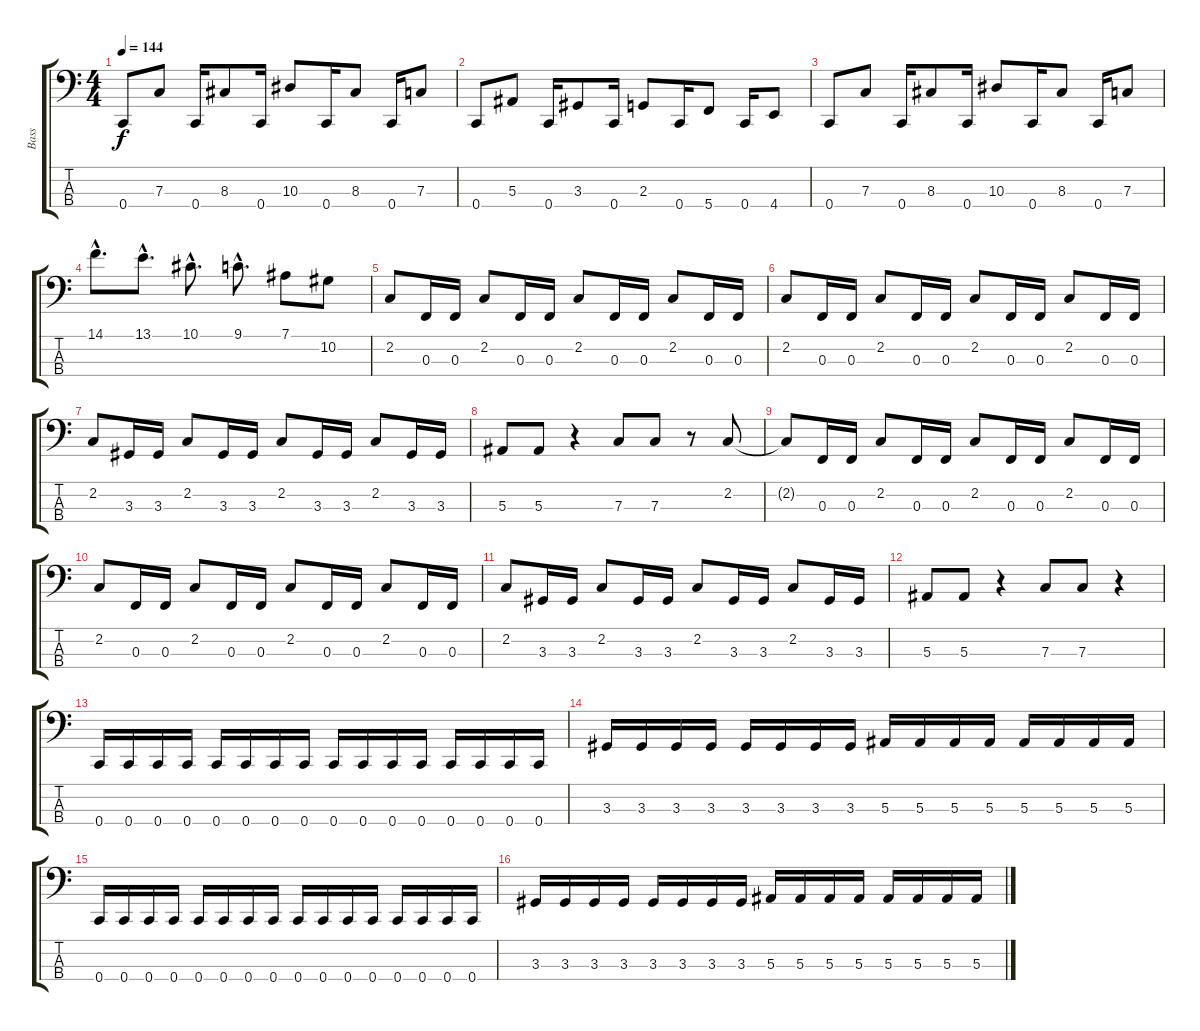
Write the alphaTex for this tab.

\track ("Bass" "Bass") {instrument electricbasspick}
\staff {score tabs}
\tuning (Eb2 Bb1 F1 C1) {hide}
\ts (4 4)
\tempo 144
\clef f4
\ks c
0.4.8{dy f} 7.3.8 0.4.16 8.3.8 0.4.16 10.3.8 0.4.16 8.3.8 0.4.16 7.3.8 |
0.4.8 5.3.8 0.4.16 3.3.8 0.4.16 2.3.8 0.4.16 5.4.8 0.4.16 4.4.8 |
0.4.8 7.3.8 0.4.16 8.3.8 0.4.16 10.3.8 0.4.16 8.3.8 0.4.16 7.3.8 |
14.1{hac}.8{d} 13.1{hac}.8{d} 10.1{hac}.8{d} 9.1{hac}.8{d} 7.1.8 10.2.8 |
2.2.8 0.3.16 0.3.16 2.2.8 0.3.16 0.3.16 2.2.8 0.3.16 0.3.16 2.2.8 0.3.16 0.3.16 |
2.2.8 0.3.16 0.3.16 2.2.8 0.3.16 0.3.16 2.2.8 0.3.16 0.3.16 2.2.8 0.3.16 0.3.16 |
2.2.8 3.3.16 3.3.16 2.2.8 3.3.16 3.3.16 2.2.8 3.3.16 3.3.16 2.2.8 3.3.16 3.3.16 |
5.3.8 5.3.8 r.4 7.3.8 7.3.8 r.8 2.2.8 |
2.2{t}.8 0.3.16 0.3.16 2.2.8 0.3.16 0.3.16 2.2.8 0.3.16 0.3.16 2.2.8 0.3.16 0.3.16 |
2.2.8 0.3.16 0.3.16 2.2.8 0.3.16 0.3.16 2.2.8 0.3.16 0.3.16 2.2.8 0.3.16 0.3.16 |
2.2.8 3.3.16 3.3.16 2.2.8 3.3.16 3.3.16 2.2.8 3.3.16 3.3.16 2.2.8 3.3.16 3.3.16 |
5.3.8 5.3.8 r.4 7.3.8 7.3.8 r.4 |
0.4.16 0.4.16 0.4.16 0.4.16 0.4.16 0.4.16 0.4.16 0.4.16 0.4.16 0.4.16 0.4.16 0.4.16 0.4.16 0.4.16 0.4.16 0.4.16 |
3.3.16 3.3.16 3.3.16 3.3.16 3.3.16 3.3.16 3.3.16 3.3.16 5.3.16 5.3.16 5.3.16 5.3.16 5.3.16 5.3.16 5.3.16 5.3.16 |
0.4.16 0.4.16 0.4.16 0.4.16 0.4.16 0.4.16 0.4.16 0.4.16 0.4.16 0.4.16 0.4.16 0.4.16 0.4.16 0.4.16 0.4.16 0.4.16 |
3.3.16 3.3.16 3.3.16 3.3.16 3.3.16 3.3.16 3.3.16 3.3.16 5.3.16 5.3.16 5.3.16 5.3.16 5.3.16 5.3.16 5.3.16 5.3.16
